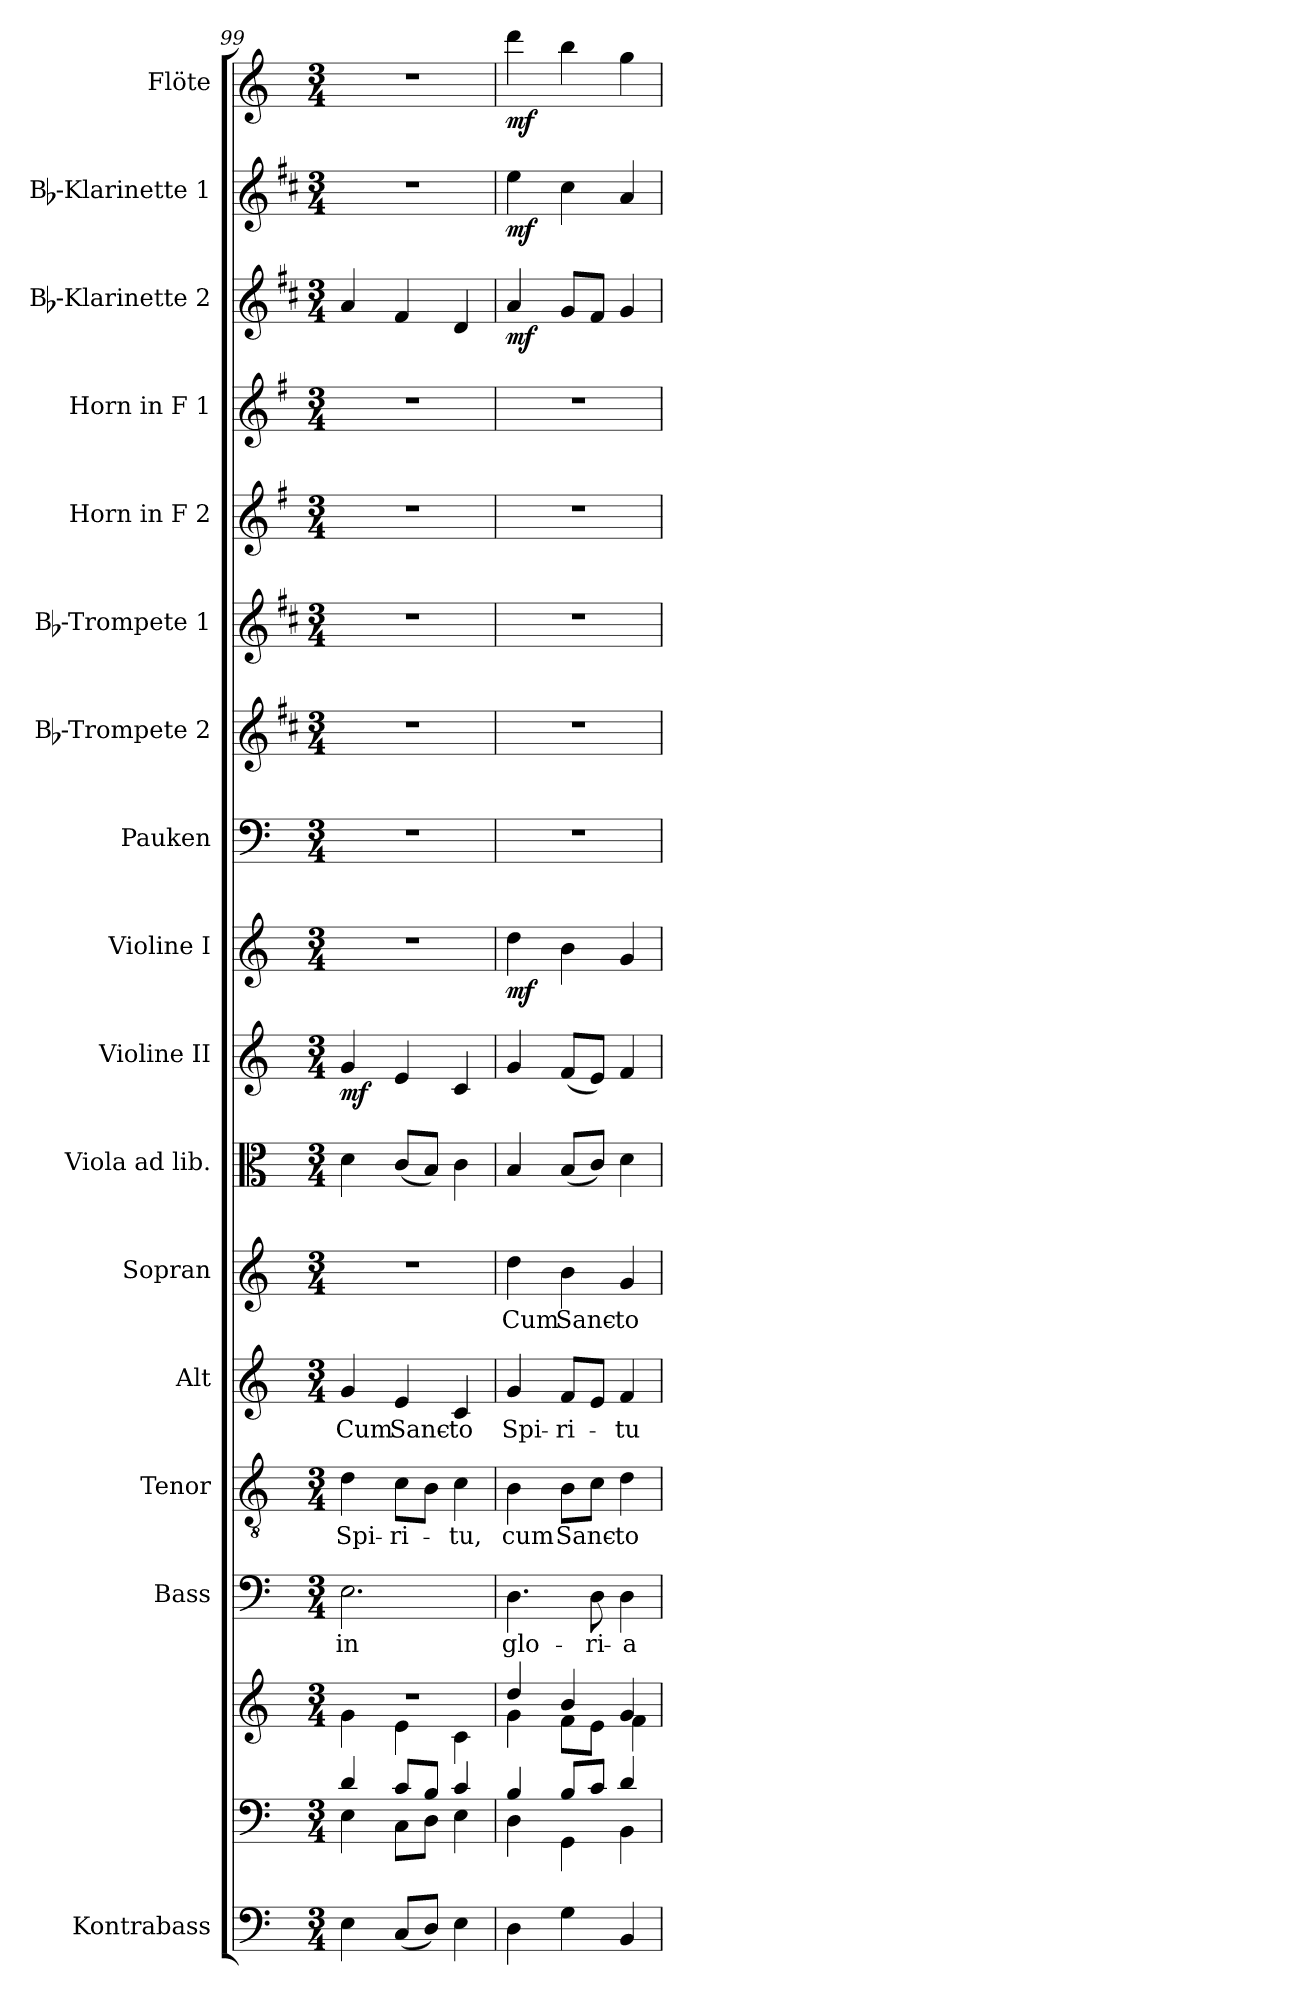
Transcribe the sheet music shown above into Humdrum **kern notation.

**kern	**kern	**kern	**kern	**text	**kern	**text	**kern	**text	**kern	**text	**kern	**kern	**dynam	**kern	**dynam	**kern	**kern	**kern	**kern	**kern	**kern	**dynam	**kern	**dynam	**kern	**dynam
*part17	*part16	*part16	*part15	*part15	*part14	*part14	*part13	*part13	*part12	*part12	*part11	*part10	*part10	*part9	*part9	*part8	*part7	*part6	*part5	*part4	*part3	*part3	*part2	*part2	*part1	*part1
*staff18	*staff17	*staff16	*staff15	*staff15	*staff14	*staff14	*staff13	*staff13	*staff12	*staff12	*staff11	*staff10	*staff10	*staff9	*staff9	*staff8	*staff7	*staff6	*staff5	*staff4	*staff3	*staff3	*staff2	*staff2	*staff1	*staff1
*I"Kontrabass	*	*	*I"Bass	*	*I"Tenor	*	*I"Alt	*	*I"Sopran	*	*I"Viola ad lib.	*I"Violine II	*	*I"Violine I	*	*I"Pauken	*I"Bb-Trompete 2	*I"Bb-Trompete 1	*I"Horn in F 2	*I"Horn in F 1	*I"Bb-Klarinette 2	*	*I"Bb-Klarinette 1	*	*I"Flöte	*
*I'Kb.	*	*	*I'B.	*	*I'T.	*	*I'A.	*	*I'S.	*	*I'Vla.	*I'Vl. II	*	*I'Vl. I	*	*I'Pk.	*I'Bb Trp. 2	*I'Bb Trp. 1	*	*	*I'Bb Kl. 2	*	*I'Bb Kl. 1	*	*I'Fl.	*
*clefF4	*clefF4	*clefG2	*clefF4	*	*clefGv2	*	*clefG2	*	*clefG2	*	*clefC3	*clefG2	*	*clefG2	*	*clefF4	*clefG2	*clefG2	*clefG2	*clefG2	*clefG2	*	*clefG2	*	*clefG2	*
*ITrd7c12	*	*	*	*	*	*	*	*	*	*	*	*	*	*	*	*	*ITrd1c2	*ITrd1c2	*ITrd4c7	*ITrd4c7	*ITrd1c2	*	*ITrd1c2	*	*	*
*k[]	*k[]	*k[]	*k[]	*	*k[]	*	*k[]	*	*k[]	*	*k[]	*k[]	*	*k[]	*	*k[]	*k[]	*k[]	*k[]	*k[]	*k[]	*	*k[]	*	*k[]	*
*C:	*C:	*C:	*C:	*	*C:	*	*C:	*	*C:	*	*C:	*C:	*	*C:	*	*C:	*C:	*C:	*C:	*C:	*C:	*	*C:	*	*C:	*
*M3/4	*M3/4	*M3/4	*M3/4	*	*M3/4	*	*M3/4	*	*M3/4	*	*M3/4	*M3/4	*	*M3/4	*	*M3/4	*M3/4	*M3/4	*M3/4	*M3/4	*M3/4	*	*M3/4	*	*M3/4	*
=99	=99	=99	=99	=99	=99	=99	=99	=99	=99	=99	=99	=99	=99	=99	=99	=99	=99	=99	=99	=99	=99	=99	=99	=99	=99	=99
*	*^	*	*	*	*	*	*	*	*	*	*	*	*	*	*	*	*	*	*	*	*	*	*	*	*	*
!	!	!	!LO:N:vis=1	!	!LO:LY:b	!	!LO:LY:b	!	!LO:LY:b	!	!	!	!	!LO:DY:b	!	!	!	!	!	!	!	!	!	!	!	!	!
*	*	*	*^	*	*	*	*	*	*	*	*	*	*	*	*	*	*	*	*	*	*	*	*	*	*	*	*
4EE\	4d/	4E\	2.r	4g\	2.E\	in	4d\	Spi-	4g/	Cum	2.r	.	4d\	4g/	mf	2.r	.	2.r	2.r	2.r	2.r	2.r	4g/	.	2.r	.	2.r	.
!	!	!	!	!	!	!	!	!LO:LY:b	!	!LO:LY:b	!	!	!	!	!	!	!	!	!	!	!	!	!	!	!	!	!	!
(<8CC/L	8c/L	8C\L	.	4e\	.	.	8c\L	-ri-	4e/	Sanc-	.	.	(<8c/L	4e/	.	.	.	.	.	.	.	.	4e/	.	.	.	.	.
8DD/J)	8B/J	8D\J	.	.	.	.	8B\J	.	.	.	.	.	8B/J)	.	.	.	.	.	.	.	.	.	.	.	.	.	.	.
!	!	!	!	!	!	!	!	!LO:LY:b	!	!LO:LY:b	!	!	!	!	!	!	!	!	!	!	!	!	!	!	!	!	!	!
4EE\	4c/	4E\	.	4c\	.	.	4c\	-tu,	4c/	-to	.	.	4c\	4c/	.	.	.	.	.	.	.	.	4c/	.	.	.	.	.
=100	=100	=100	=100	=100	=100	=100	=100	=100	=100	=100	=100	=100	=100	=100	=100	=100	=100	=100	=100	=100	=100	=100	=100	=100	=100	=100	=100	=100
!	!	!	!	!	!	!LO:LY:b	!	!LO:LY:b	!	!LO:LY:b	!	!LO:LY:b	!	!	!	!	!LO:DY:b	!	!	!	!	!	!	!LO:DY:b	!	!LO:DY:b	!	!LO:DY:b
4DD\	4B/	4D\	4dd/	4g\	4.D\	glo-	4B\	cum	4g/	Spi-	4dd\	Cum	4B/	4g/	.	4dd\	mf	2.r	2.r	2.r	2.r	2.r	4g/	mf	4dd\	mf	4ddd\	mf
!	!	!	!	!	!	!	!	!LO:LY:b	!	!LO:LY:b	!	!LO:LY:b	!	!	!	!	!	!	!	!	!	!	!	!	!	!	!	!
4GG\	8B/L	4GG\	4b/	8f\L	.	.	8B\L	Sanc-	8f/L	-ri-	4b\	Sanc-	(<8B/L	(<8f/L	.	4b\	.	.	.	.	.	.	8f/L	.	4b\	.	4bb\	.
!	!	!	!	!	!	!LO:LY:b	!	!	!	!	!	!	!	!	!	!	!	!	!	!	!	!	!	!	!	!	!	!
.	8c/J	.	.	8e\J	8D\	-ri-	8c\J	.	8e/J	.	.	.	8c/J)	8e/J)	.	.	.	.	.	.	.	.	8e/J	.	.	.	.	.
!	!	!	!	!	!	!LO:LY:b	!	!LO:LY:b	!	!LO:LY:b	!	!LO:LY:b	!	!	!	!	!	!	!	!	!	!	!	!	!	!	!	!
4BBB/	4d/	4BB\	4g/	4f\	4D\	-a	4d\	-to	4f/	-tu	4g/	-to	4d\	4f/	.	4g/	.	.	.	.	.	.	4f/	.	4g/	.	4gg\	.
*	*v	*v	*	*	*	*	*	*	*	*	*	*	*	*	*	*	*	*	*	*	*	*	*	*	*	*	*	*
*	*	*v	*v	*	*	*	*	*	*	*	*	*	*	*	*	*	*	*	*	*	*	*	*	*	*	*	*
=	=	=	=	=	=	=	=	=	=	=	=	=	=	=	=	=	=	=	=	=	=	=	=	=	=	=
*-	*-	*-	*-	*-	*-	*-	*-	*-	*-	*-	*-	*-	*-	*-	*-	*-	*-	*-	*-	*-	*-	*-	*-	*-	*-	*-
